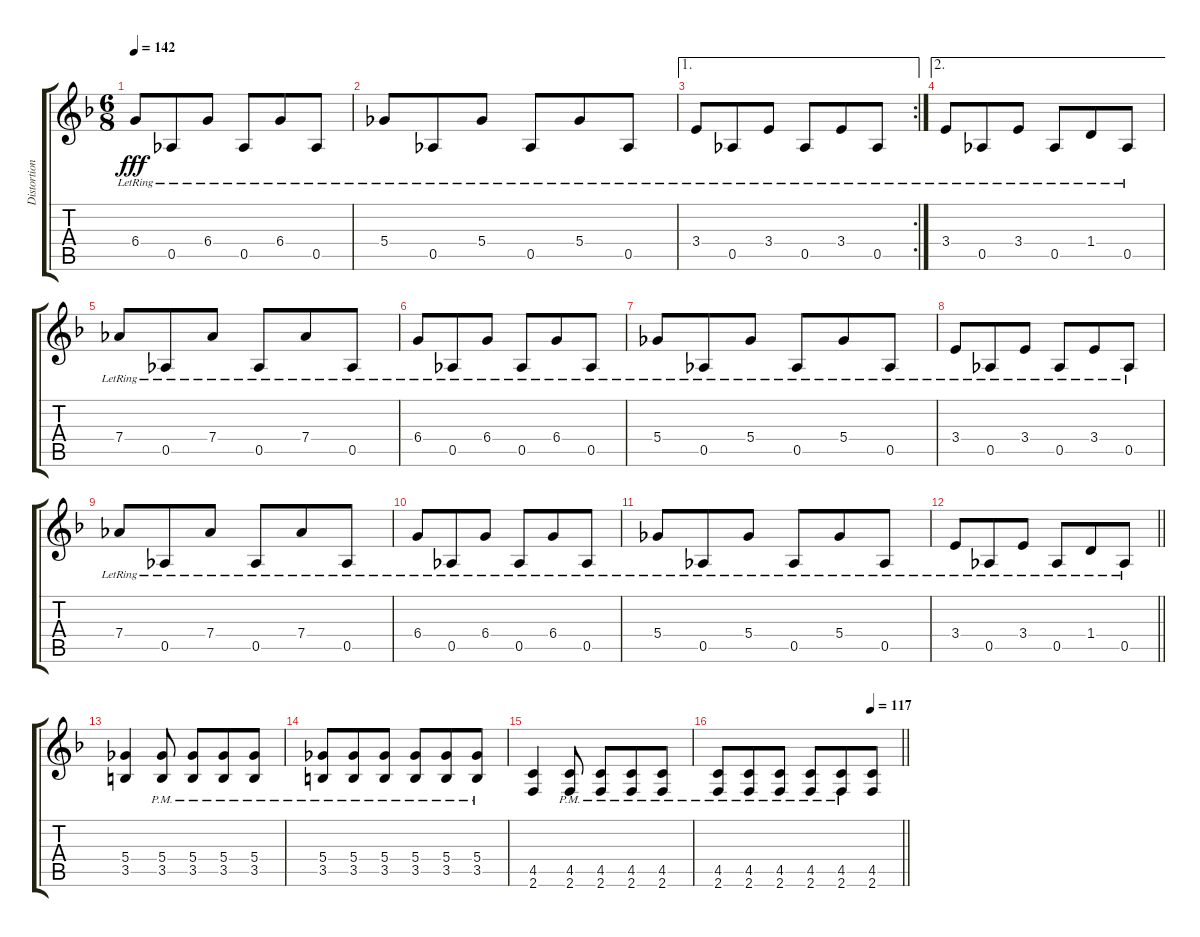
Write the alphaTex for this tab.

\track ("Distortion Guitar" "Distortion") {instrument overdrivenguitar}
\staff {score tabs}
\tuning (Eb4 Bb3 Gb3 Db3 Ab2 Eb2) {hide}
\ts (6 8)
\tempo 142
\clef g2
\ks f
6.4{lr}.8{dy fff} 0.5{lr}.8 6.4{lr}.8 0.5{lr}.8 6.4{lr}.8 0.5{lr}.8 |
5.4{lr}.8 0.5{lr}.8 5.4{lr}.8 0.5{lr}.8 5.4{lr}.8 0.5{lr}.8 |
\ae 1
\rc 2
3.4{lr}.8 0.5{lr}.8 3.4{lr}.8 0.5{lr}.8 3.4{lr}.8 0.5{lr}.8 |
\ae 2
3.4{lr}.8 0.5{lr}.8 3.4{lr}.8 0.5{lr}.8 1.4{lr}.8 0.5{lr}.8 |
7.4{lr}.8 0.5{lr}.8 7.4{lr}.8 0.5{lr}.8 7.4{lr}.8 0.5{lr}.8 |
6.4{lr}.8 0.5{lr}.8 6.4{lr}.8 0.5{lr}.8 6.4{lr}.8 0.5{lr}.8 |
5.4{lr}.8 0.5{lr}.8 5.4{lr}.8 0.5{lr}.8 5.4{lr}.8 0.5{lr}.8 |
3.4{lr}.8 0.5{lr}.8 3.4{lr}.8 0.5{lr}.8 3.4{lr}.8 0.5{lr}.8 |
7.4{lr}.8 0.5{lr}.8 7.4{lr}.8 0.5{lr}.8 7.4{lr}.8 0.5{lr}.8 |
6.4{lr}.8 0.5{lr}.8 6.4{lr}.8 0.5{lr}.8 6.4{lr}.8 0.5{lr}.8 |
5.4{lr}.8 0.5{lr}.8 5.4{lr}.8 0.5{lr}.8 5.4{lr}.8 0.5{lr}.8 |
\barLineRight lightlight
3.4{lr}.8 0.5{lr}.8 3.4{lr}.8 0.5{lr}.8 1.4{lr}.8 0.5{lr}.8 |
(5.4 3.5).4 (5.4{pm} 3.5{pm}).8 (5.4{pm} 3.5{pm}).8 (5.4{pm} 3.5{pm}).8 (5.4{pm} 3.5{pm}).8 |
(5.4{pm} 3.5{pm}).8 (5.4{pm} 3.5{pm}).8 (5.4{pm} 3.5{pm}).8 (5.4{pm} 3.5{pm}).8 (5.4{pm} 3.5{pm}).8 (5.4{pm} 3.5{pm}).8 |
(4.5 2.6).4 (4.5{pm} 2.6{pm}).8 (4.5{pm} 2.6{pm}).8 (4.5{pm} 2.6{pm}).8 (4.5{pm} 2.6{pm}).8 |
\tempo (117 0.8333333333333334)
\barLineRight lightlight
(4.5{pm} 2.6{pm}).8 (4.5{pm} 2.6{pm}).8 (4.5{pm} 2.6{pm}).8 (4.5{pm} 2.6{pm}).8 (4.5{pm} 2.6{pm}).8 (4.5 2.6).8
